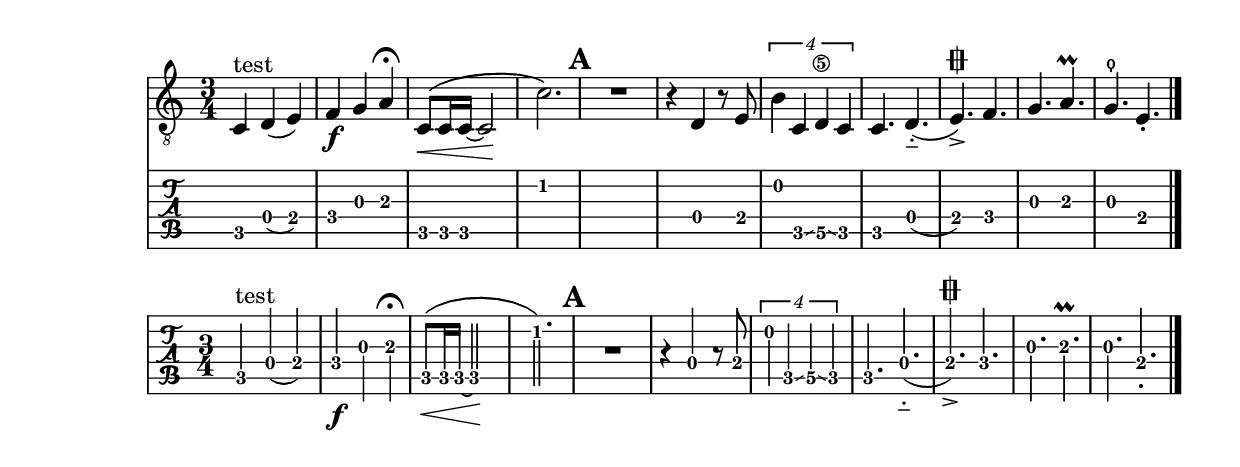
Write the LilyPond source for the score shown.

\version "2.13.4"

\header{ texidoc = "As default, tablature staves show only the fret numbers, because
                    in most situations, they are combined with normal staves.
                    When used without standard notation, @code{tabFullNotation}
                    can be used."
       }

tabstuff = {
  \time 3/4
  c4^"test" d( e)
  f4\f g a^\fermata
  c8\<\( c16 c ~ c2\!
  c'2.\)
  \mark \default
  R2.
  r4 d4 r8 e
  \times 3/4 { b4 c \glissando d\5 \glissando c }
  c4. d-_( e\varcoda)
  ->f g~ a\prall g\thumb e-.
  \bar "|."
}

\score {
  <<
    \new Staff { \clef "G_8" \tabstuff }
    \new TabStaff   { \tabstuff }
  >>
}

\score {
  \new TabStaff {
    \tabFullNotation
    \tabstuff
  }
}
